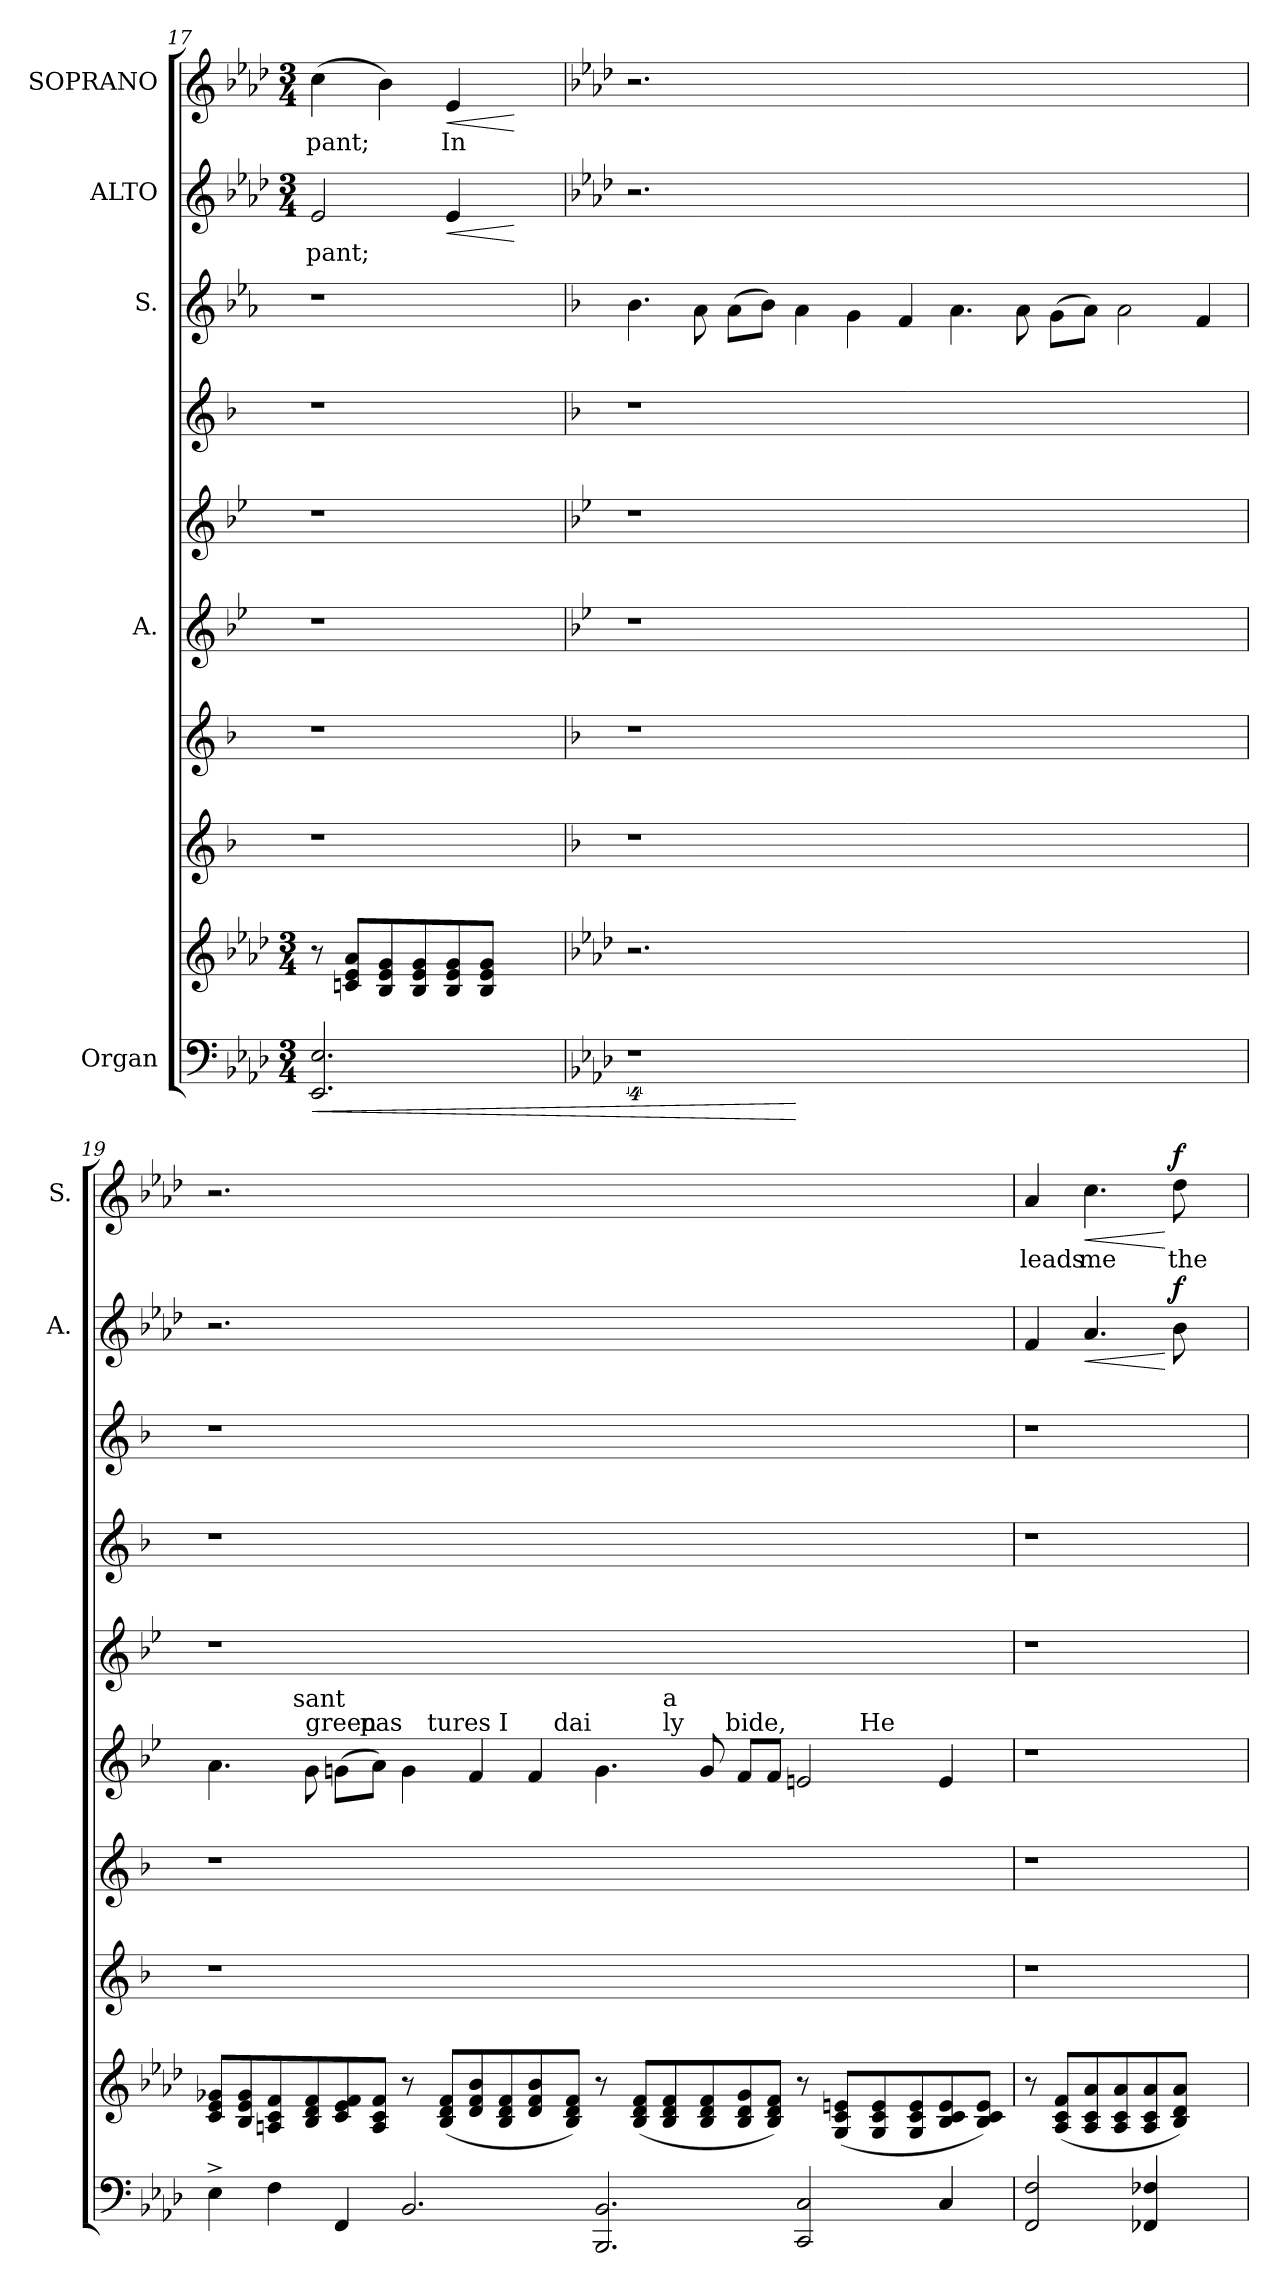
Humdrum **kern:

**kern	**kern	**dynam	**kern	**kern	**kern	**kern	**kern	**kern	**kern	**text	**dynam	**kern	**text	**dynam
*part9	*part9	*part9	*part8	*part7	*part6	*part5	*part4	*part3	*part2	*part2	*part2	*part1	*part1	*part1
*staff10	*staff9	*staff9/10	*staff8	*staff7	*staff6	*staff5	*staff4	*staff3	*staff2	*staff2	*staff2	*staff1	*staff1	*staff1
*I"Organ	*	*	*	*	*I"A.	*	*	*I"S.	*I"ALTO	*	*	*I"SOPRANO	*	*
*	*	*	*	*	*	*	*	*	*I'A.	*	*	*I'S.	*	*
*clefF4	*clefG2	*	*clefG2	*clefG2	*clefG2	*clefG2	*clefG2	*clefG2	*clefG2	*	*	*clefG2	*	*
*	*	*	*ITrd-2c-3	*ITrd-2c-3	*ITrd1c2	*ITrd1c2	*ITrd-2c-3	*ITrd-3c-5	*	*	*	*	*	*
*k[b-e-a-d-]	*k[b-e-a-d-]	*	*k[b-e-a-d-]	*k[b-e-a-d-]	*k[b-e-a-d-]	*k[b-e-a-d-]	*k[b-e-a-d-]	*k[b-e-a-d-]	*k[b-e-a-d-]	*	*	*k[b-e-a-d-]	*	*
*A-:	*A-:	*	*A-:	*A-:	*A-:	*A-:	*A-:	*A-:	*A-:	*	*	*A-:	*	*
*M3/4	*M3/4	*	*	*	*	*	*	*	*M3/4	*	*	*M3/4	*	*
=17	=17	=17	=17	=17	=17	=17	=17	=17	=17	=17	=17	=17	=17	=17
!	!	!LO:HP:b=2	!	!	!	!	!	!	!	!LO:LY:b	!	!	!LO:LY:b	!
2.EE-/ 2.E-/	8r	<	1r	1r	1r	1r	1r	1r	2e-/	pant;	.	(>4cc\	pant;	.
.	8cn/ 8e-/ 8a-/L	.	.	.	.	.	.	.	.	.	.	.	.	.
.	8B-/ 8e-/ 8g/	.	.	.	.	.	.	.	.	.	.	4b-\)	.	.
.	8B-/ 8e-/ 8g/	.	.	.	.	.	.	.	.	.	.	.	.	.
!	!	!	!	!	!	!	!	!	!	!	!LO:HP:b	!	!LO:LY:b	!LO:HP:b
.	8B-/ 8e-/ 8g/	.	.	.	.	.	.	.	4e-/	.	<	4e-/	In	<
.	8B-/ 8e-/ 8g/J	.	.	.	.	.	.	.	.	.	.	.	.	.
4ryy	4ryy	.	.	.	.	.	.	.	4ryy	.	[	4ryy	.	[
!!LO:LB:g=z
=18	=18	=18	=18	=18	=18	=18	=18	=18	=18	=18	=18	=18	=18	=18
*	*	*	*	*	*	*	*	*k[b-e-]	*	*	*	*	*	*
*	*	*	*	*	*	*	*	*B-:	*	*	*	*	*	*
4%11r	2.r	.	1r	1r	1r	1r	1r	4.ee-\	2.r	.	.	2.r	.	.
.	.	.	.	.	.	.	.	8dd\	.	.	.	.	.	.
.	.	.	.	.	.	.	.	(>8dd\L	.	.	.	.	.	.
.	.	.	.	.	.	.	.	8ee-\J)	.	.	.	.	.	.
.	0ryy	[	.	.	.	.	.	4dd\	0ryy	.	.	0ryy	.	.
.	.	.	0ryy	0ryy	0ryy	0ryy	0ryy	4cc\	.	.	.	.	.	.
.	.	.	.	.	.	.	.	4b-/	.	.	.	.	.	.
.	.	.	.	.	.	.	.	4.dd\	.	.	.	.	.	.
.	.	.	.	.	.	.	.	8dd\	.	.	.	.	.	.
.	.	.	.	.	.	.	.	(>8cc\L	.	.	.	.	.	.
.	.	.	.	.	.	.	.	8dd\J)	.	.	.	.	.	.
.	.	.	.	.	.	.	.	2dd\	.	.	.	.	.	.
4ryy	4ryy	.	.	.	.	.	.	4b-/	4ryy	.	.	4ryy	.	.
!!LO:LB:g=z
=19	=19	=19	=19	=19	=19	=19	=19	=19	=19	=19	=19	=19	=19	=19
!	!	!	!	!	!LO:TX:a:t=plea	!	!	!	!	!	!	!	!	!
*	*	*	*	*	*^	*	*	*	*	*	*	*	*	*
*	*	*	*	*	*	*^	*	*	*	*	*	*	*	*	*
*	*	*	*	*	*	*	*^	*	*	*	*	*	*	*	*	*
*	*	*	*	*	*	*	*	*^	*	*	*	*	*	*	*	*	*
*	*	*	*	*	*	*	*	*	*^	*	*	*	*	*	*	*	*	*
*	*	*	*	*	*	*	*	*	*	*^	*	*	*	*	*	*	*	*	*
*	*	*	*	*	*	*	*	*	*	*	*^	*	*	*	*	*	*	*	*	*
4E-^>\	8c/ 8e-/ 8g-X/L	.	1r	1r	4.g\	4ryy	2ryy	2ryy	1ryy	1..ryy	1ryy	1ryy	1r	1r	1r	2.r	.	.	2.r	.	.
.	8B-/ 8e-/ 8g-/	.	.	.	.	.	.	.	.	.	.	.	.	.	.	.	.	.	.	.	.
4F\	8An/ 8c/ 8f/	.	.	.	.	16.ryy	.	.	.	.	.	.	.	.	.	.	.	.	.	.	.
!	!	!	!	!	!	!LO:TX:a:t=sant	!	!	!	!	!	!	!	!	!	!	!	!	!	!	!
.	.	.	.	.	.	1ryy	.	.	.	.	.	.	.	.	.	.	.	.	.	.	.
!	!	!	!	!	!LO:TX:a:t=green	!	!	!	!	!	!	!	!	!	!	!	!	!	!	!	!
.	8B-/ 8d-/ 8f/	.	.	.	8f\	.	.	.	.	.	.	.	.	.	.	.	.	.	.	.	.
4FF/	8c/ 8e-/ 8f/	.	.	.	(>8fn\L	.	16.ryy	4ryy	.	.	.	.	.	.	.	.	.	.	.	.	.
!	!	!	!	!	!	!	!LO:TX:a:t=pas	!	!	!	!	!	!	!	!	!	!	!	!	!	!
.	.	.	.	.	.	.	1ryy	.	.	.	.	.	.	.	.	.	.	.	.	.	.
.	8A/ 8c/ 8f/J	.	.	.	8g\J)	.	.	.	.	.	.	.	.	.	.	.	.	.	.	.	.
2.BB-/	8r	.	.	.	4f\	.	.	16.ryy	.	.	.	.	.	.	.	0ryy	.	.	0ryy	.	.
!	!	!	!	!	!	!	!	!LO:TX:a:t=tures	!	!	!	!	!	!	!	!	!	!	!	!	!
.	.	.	.	.	.	.	.	1ryy	.	.	.	.	.	.	.	.	.	.	.	.	.
.	(<8B-/ 8d-/ 8f/L	.	.	.	.	.	.	.	.	.	.	.	.	.	.	.	.	.	.	.	.
.	8d-/ 8f/ 8b-/	.	0ryy	0ryy	4e-/	.	.	.	8ryy	.	2ryy	1ryy	0ryy	0ryy	0ryy	.	.	.	.	.	.
!	!	!	!	!	!	!	!	!	!LO:TX:a:t=I	!	!	!	!	!	!	!	!	!	!	!	!
.	8B-/ 8d-/ 8f/	.	.	.	.	.	.	.	1...ryy	.	.	.	.	.	.	.	.	.	.	.	.
.	8d-/ 8f/ 8b-/	.	.	.	4e-/	.	.	.	.	.	.	.	.	.	.	.	.	.	.	.	.
!	!	!	!	!	!	!LO:TX:a:t=dai	!	!	!	!	!	!	!	!	!	!	!	!	!	!	!
.	.	.	.	.	.	1ryy	.	.	.	.	.	.	.	.	.	.	.	.	.	.	.
.	8B-/ 8d-/ 8f/J)	.	.	.	.	.	.	.	.	.	.	.	.	.	.	.	.	.	.	.	.
2.BBB-/ 2.BB-/	8r	.	.	.	4.f\	.	.	.	.	.	4...ryy	.	.	.	.	.	.	.	.	.	.
.	.	.	.	.	.	.	1ryy	.	.	.	.	.	.	.	.	.	.	.	.	.	.
.	(<8B-/ 8d-/ 8f/L	.	.	.	.	.	.	.	.	.	.	.	.	.	.	.	.	.	.	.	.
!	!	!	!	!	!	!	!	!	!	!LO:TX:a:t=ly	!	!	!	!	!	!	!	!	!	!	!
!	!	!	!	!	!	!	!	!	!	!LO:TX:a:t=a	!	!	!	!	!	!	!	!	!	!	!
.	8B-/ 8d-/ 8f/	.	.	.	.	.	.	.	.	1ryy	.	.	.	.	.	.	.	.	.	.	.
.	.	.	.	.	.	.	.	1ryy	.	.	.	.	.	.	.	.	.	.	.	.	.
.	8B-/ 8d-/ 8f/	.	.	.	8f/	.	.	.	.	.	.	.	.	.	.	.	.	.	.	.	.
!	!	!	!	!	!	!	!	!	!	!	!LO:TX:a:t=bide,	!	!	!	!	!	!	!	!	!	!
.	.	.	.	.	.	.	.	.	.	.	1ryy	.	.	.	.	.	.	.	.	.	.
.	8B-/ 8d-/ 8g-/	.	.	.	8e-/L	.	.	.	.	.	.	4...ryy	.	.	.	.	.	.	.	.	.
.	8B-/ 8d-/ 8f/J)	.	.	.	8e-/J	.	.	.	.	.	.	.	.	.	.	.	.	.	.	.	.
2CC/ 2C/	8r	.	.	.	2dn/	.	.	.	.	.	.	.	.	.	.	.	.	.	.	.	.
.	.	.	.	.	.	2ryy	.	.	.	.	.	.	.	.	.	.	.	.	.	.	.
.	(<8G/ 8c/ 8en/L	.	.	.	.	.	.	.	.	.	.	.	.	.	.	.	.	.	.	.	.
!	!	!	!	!	!	!	!	!	!	!	!	!LO:TX:a:t=He	!	!	!	!	!	!	!	!	!
.	.	.	.	.	.	.	.	.	.	.	.	2ryy	.	.	.	.	.	.	.	.	.
.	8G/ 8c/ 8e/	.	.	.	.	.	.	.	.	.	.	.	.	.	.	.	.	.	.	.	.
.	.	.	.	.	.	.	4ryy	.	.	.	.	.	.	.	.	.	.	.	.	.	.
.	8G/ 8c/ 8e/	.	.	.	.	.	.	.	.	.	.	.	.	.	.	.	.	.	.	.	.
4C/	8B-/ 8c/ 8e/	.	.	.	4d/	.	.	.	.	4ryy	.	.	.	.	.	4ryy	.	.	4ryy	.	.
.	.	.	.	.	.	8ryy	8ryy	8ryy	.	.	.	.	.	.	.	.	.	.	.	.	.
.	8B-/ 8c/ 8e/J)	.	.	.	.	.	.	.	.	.	.	.	.	.	.	.	.	.	.	.	.
.	.	.	.	.	.	32ryy	32ryy	32ryy	.	.	32ryy	32ryy	.	.	.	.	.	.	.	.	.
!!LO:LB:g=z
=20	=20	=20	=20	=20	=20	=20	=20	=20	=20	=20	=20	=20	=20	=20	=20	=20	=20	=20	=20	=20	=20
!	!	!	!	!	!	!	!	!	!	!	!	!	!	!	!	!	!	!	!	!LO:LY:b	!
*	*	*	*	*	*v	*v	*v	*v	*v	*v	*v	*v	*	*	*	*	*	*	*	*	*
2FF/ 2F/	8r	.	1r	1r	1r	1r	1r	1r	4f/	.	.	4a-/	leads	.
.	(<8A-/ 8c/ 8f/L	.	.	.	.	.	.	.	.	.	.	.	.	.
!	!	!	!	!	!	!	!	!	!	!	!LO:HP:b	!	!LO:LY:b	!LO:HP:b
.	8A-/ 8c/ 8a-/	.	.	.	.	.	.	.	4.a-/	.	<	4.cc\	me	<
.	8A-/ 8c/ 8a-/	.	.	.	.	.	.	.	.	.	.	.	.	.
4FF-X/ 4F-X/	8A-/ 8c/ 8a-/	.	.	.	.	.	.	.	.	.	.	.	.	.
!	!	!	!	!	!	!	!	!	!	!	!LO:DY:n=1:a	!	!LO:LY:b	!LO:DY:n=1:a
.	8B-/ 8d-/ 8a-/J)	.	.	.	.	.	.	.	8b-\	.	[ f	8dd-\	the	[ f
4ryy	4ryy	.	.	.	.	.	.	.	4ryy	.	.	4ryy	.	.
=	=	=	=	=	=	=	=	=	=	=	=	=	=	=
*-	*-	*-	*-	*-	*-	*-	*-	*-	*-	*-	*-	*-	*-	*-
